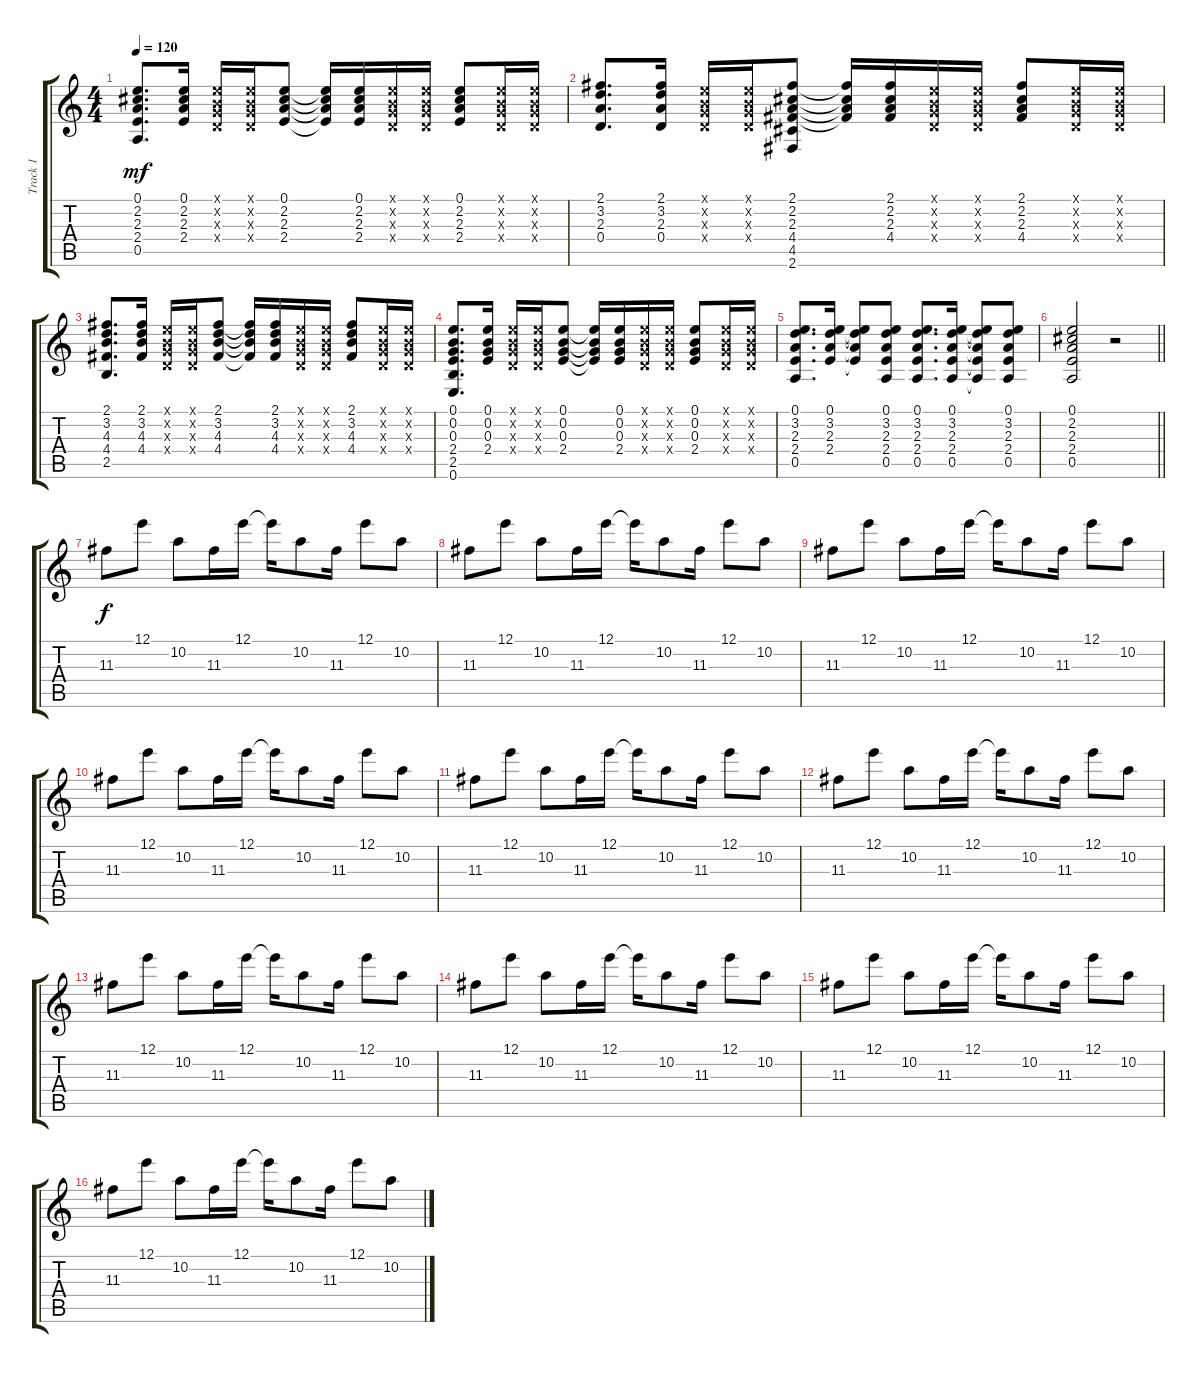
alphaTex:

\track ("Track 1" "Track 1") {instrument acousticguitarsteel}
\staff {score tabs}
\tuning (E4 B3 G3 D3 A2 E2) {hide}
\ts (4 4)
\tempo 120
\clef g2
\ks c
(0.1 2.2 2.3 2.4 0.5).8{d dy mf} (0.1 2.2 2.3 2.4).16 (0.1{x} 0.2{x} 0.3{x} 0.4{x}).16 (0.1{x} 0.2{x} 0.3{x} 0.4{x}).16 (0.1 2.2 2.3 2.4).8 (0.1{t} 2.2{t} 2.3{t} 2.4{t}).16 (0.1 2.2 2.3 2.4).16 (0.1{x} 0.2{x} 0.3{x} 0.4{x}).16 (0.1{x} 0.2{x} 0.3{x} 0.4{x}).16 (0.1 2.2 2.3 2.4).8 (0.1{x} 0.2{x} 0.3{x} 0.4{x}).16 (0.1{x} 0.2{x} 0.3{x} 0.4{x}).16 |
(2.1 3.2 2.3 0.4).8{d} (2.1 3.2 2.3 0.4).16 (0.1{x} 0.2{x} 0.3{x} 0.4{x}).16 (0.1{x} 0.2{x} 0.3{x} 0.4{x}).16 (2.1 2.2 2.3 4.4 4.5 2.6).8 (2.1{t} 2.2{t} 2.3{t} 4.4{t}).16 (2.1 2.2 2.3 4.4).16 (0.1{x} 0.2{x} 0.3{x} 0.4{x}).16 (0.1{x} 0.2{x} 0.3{x} 0.4{x}).16 (2.1 2.2 2.3 4.4).8 (0.1{x} 0.2{x} 0.3{x} 0.4{x}).16 (0.1{x} 0.2{x} 0.3{x} 0.4{x}).16 |
(2.1 3.2 4.3 4.4 2.5).8{d} (2.1 3.2 4.3 4.4).16 (0.1{x} 0.2{x} 0.3{x} 0.4{x}).16 (0.1{x} 0.2{x} 0.3{x} 0.4{x}).16 (2.1 3.2 4.3 4.4).8 (2.1{t} 3.2{t} 4.3{t} 4.4{t}).16 (2.1 3.2 4.3 4.4).16 (0.1{x} 0.2{x} 0.3{x} 0.4{x}).16 (0.1{x} 0.2{x} 0.3{x} 0.4{x}).16 (2.1 3.2 4.3 4.4).8 (0.1{x} 0.2{x} 0.3{x} 0.4{x}).16 (0.1{x} 0.2{x} 0.3{x} 0.4{x}).16 |
(0.1 0.2 0.3 2.4 2.5 0.6).8{d} (0.1 0.2 0.3 2.4).16 (0.1{x} 0.2{x} 0.3{x} 0.4{x}).16 (0.1{x} 0.2{x} 0.3{x} 0.4{x}).16 (0.1 0.2 0.3 2.4).8 (0.1{t} 0.2{t} 0.3{t} 2.4{t}).16 (0.1 0.2 0.3 2.4).16 (0.1{x} 0.2{x} 0.3{x} 0.4{x}).16 (0.1{x} 0.2{x} 0.3{x} 0.4{x}).16 (0.1 0.2 0.3 2.4).8 (0.1{x} 0.2{x} 0.3{x} 0.4{x}).16 (0.1{x} 0.2{x} 0.3{x} 0.4{x}).16 |
(0.1 3.2 2.3 2.4 0.5).8{d} (0.1 3.2 2.3 2.4).16 (0.1{t} 3.2{t} 2.3{t} 2.4{t}).8 (0.1 3.2 2.3 2.4 0.5).8 (0.1 3.2 2.3 2.4 0.5).8{d} (0.1 3.2 2.3 2.4 0.5).16 (0.1{t} 3.2{t} 2.3{t} 2.4{t} 0.5{t}).8 (0.1 3.2 2.3 2.4 0.5).8 |
\barLineRight lightlight
(0.1 2.2 2.3 2.4 0.5).2 r.2 |
11.3.8{dy f} 12.1.8 10.2.8 11.3.16 12.1.16 12.1{t}.16 10.2.8 11.3.16 12.1.8 10.2.8 |
11.3.8 12.1.8 10.2.8 11.3.16 12.1.16 12.1{t}.16 10.2.8 11.3.16 12.1.8 10.2.8 |
11.3.8 12.1.8 10.2.8 11.3.16 12.1.16 12.1{t}.16 10.2.8 11.3.16 12.1.8 10.2.8 |
11.3.8 12.1.8 10.2.8 11.3.16 12.1.16 12.1{t}.16 10.2.8 11.3.16 12.1.8 10.2.8 |
11.3.8 12.1.8 10.2.8 11.3.16 12.1.16 12.1{t}.16 10.2.8 11.3.16 12.1.8 10.2.8 |
11.3.8 12.1.8 10.2.8 11.3.16 12.1.16 12.1{t}.16 10.2.8 11.3.16 12.1.8 10.2.8 |
11.3.8 12.1.8 10.2.8 11.3.16 12.1.16 12.1{t}.16 10.2.8 11.3.16 12.1.8 10.2.8 |
11.3.8 12.1.8 10.2.8 11.3.16 12.1.16 12.1{t}.16 10.2.8 11.3.16 12.1.8 10.2.8 |
11.3.8 12.1.8 10.2.8 11.3.16 12.1.16 12.1{t}.16 10.2.8 11.3.16 12.1.8 10.2.8 |
11.3.8 12.1.8 10.2.8 11.3.16 12.1.16 12.1{t}.16 10.2.8 11.3.16 12.1.8 10.2.8
